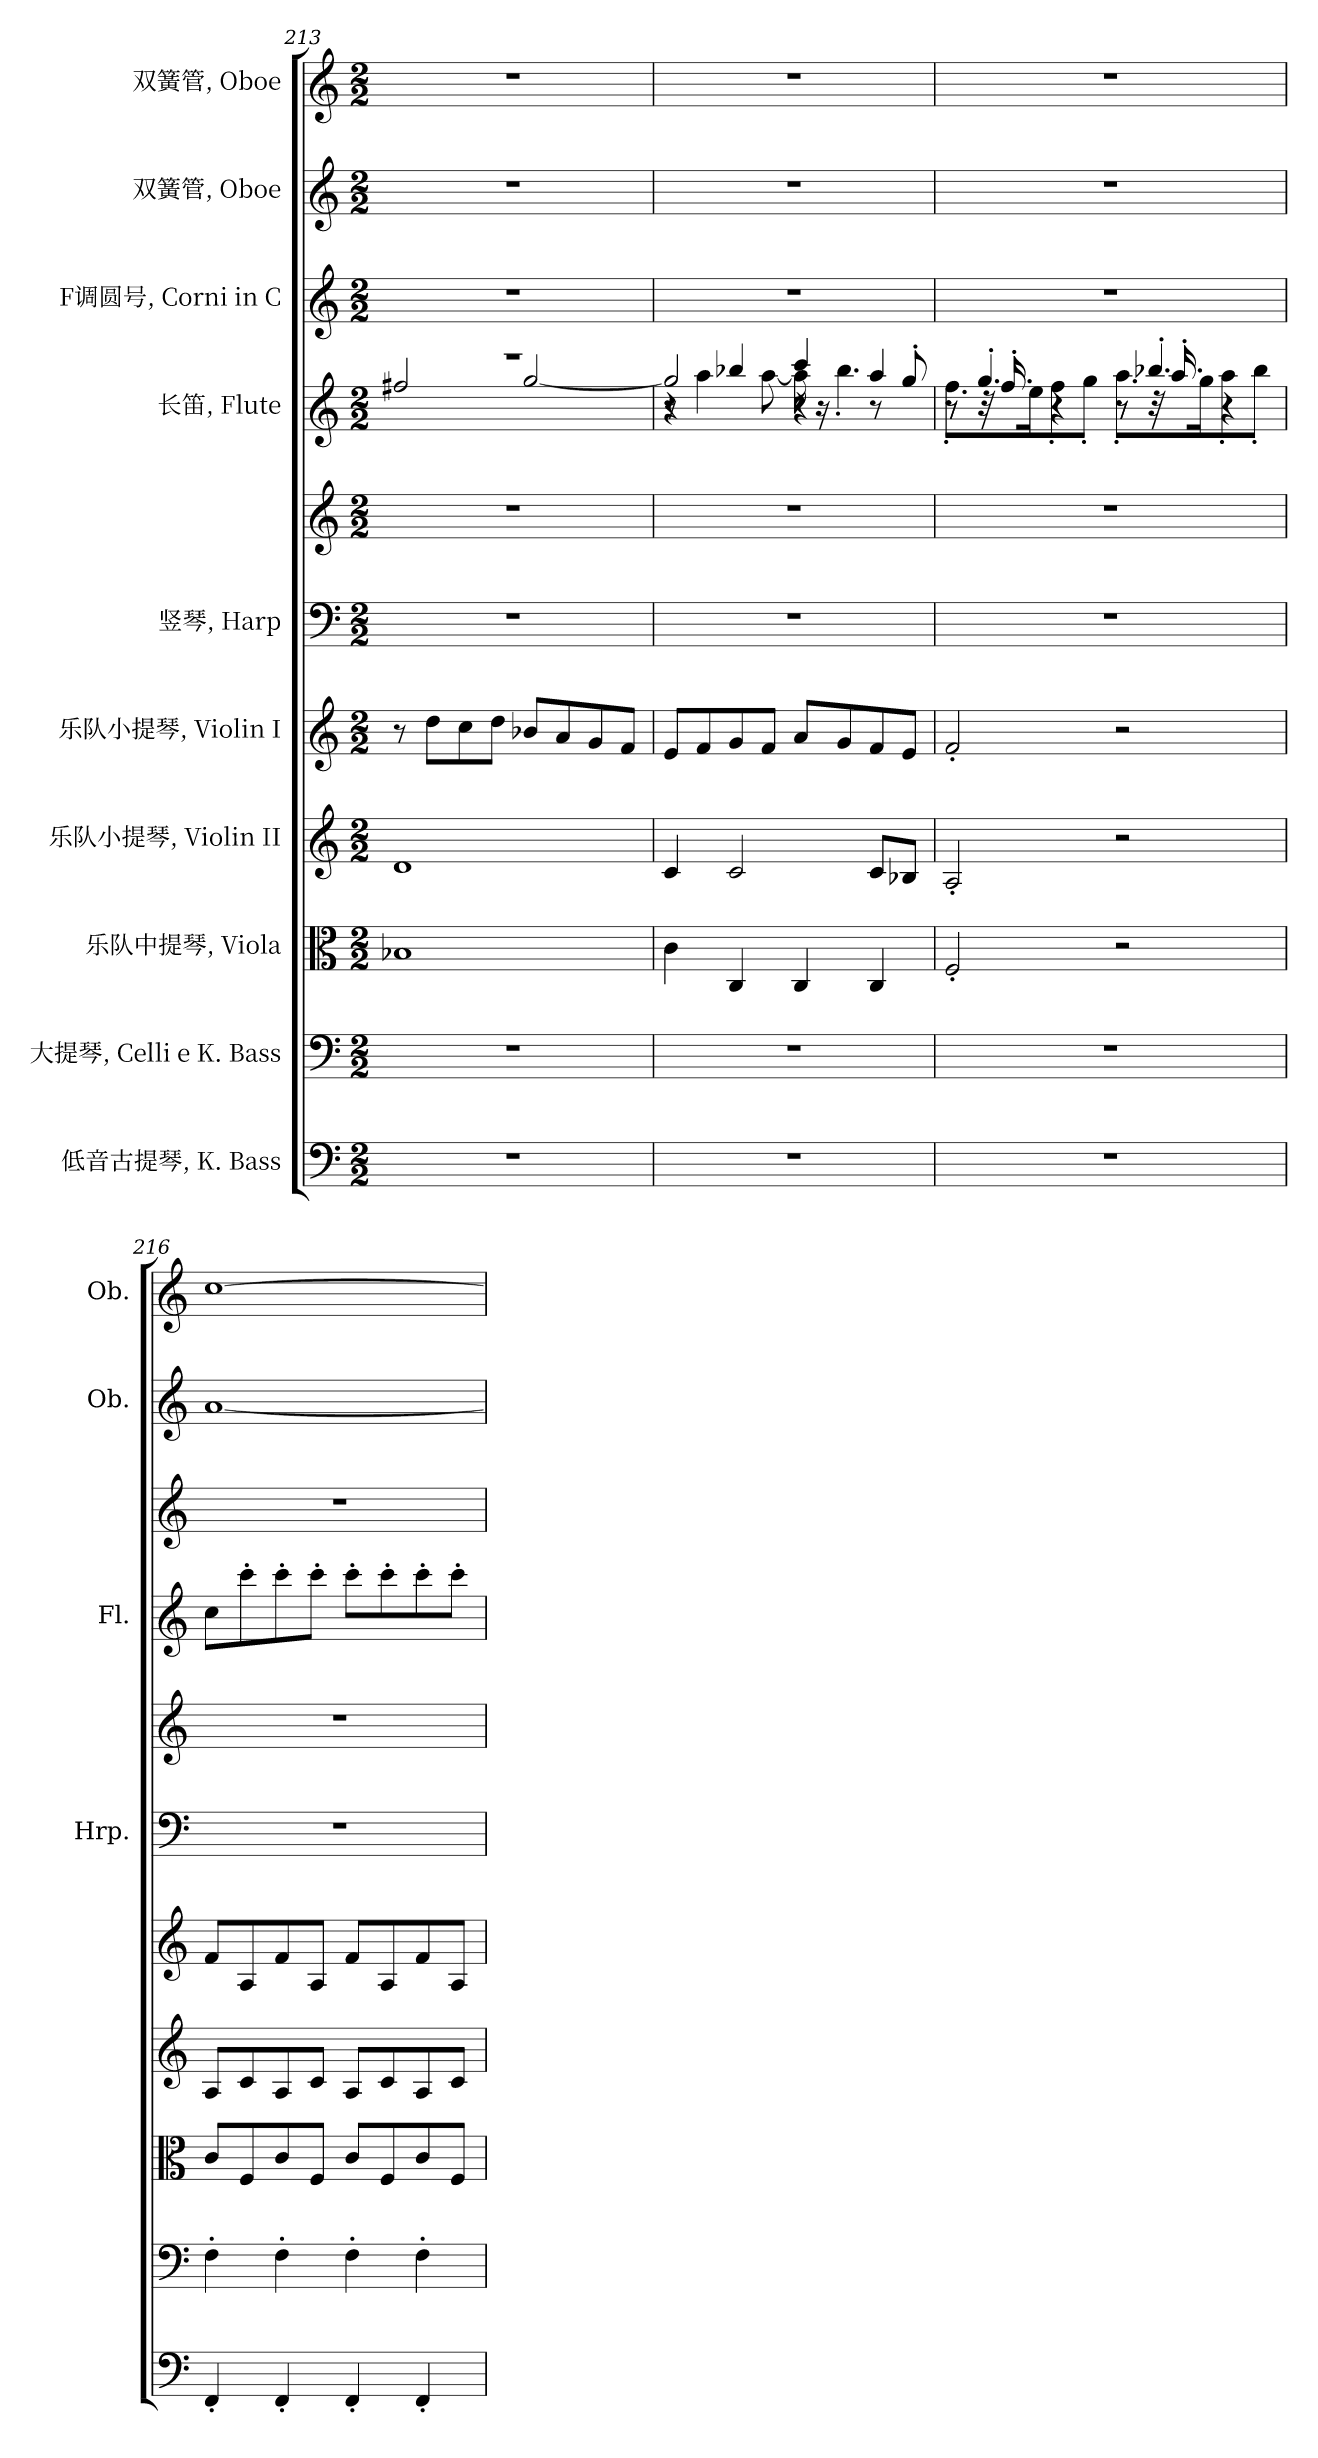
**kern	**kern	**kern	**kern	**kern	**kern	**kern	**kern	**kern	**kern	**kern
*part10	*part9	*part8	*part7	*part6	*part5	*part5	*part4	*part3	*part2	*part1
*staff11	*staff10	*staff9	*staff8	*staff7	*staff6	*staff5	*staff4	*staff3	*staff2	*staff1
*I"低音古提琴, K. Bass	*I"大提琴, Celli e K. Bass	*I"乐队中提琴, Viola	*I"乐队小提琴, Violin II	*I"乐队小提琴, Violin I	*I"竖琴, Harp	*	*I"长笛, Flute	*I"F调圆号, Corni in C	*I"双簧管, Oboe	*I"双簧管, Oboe
*	*	*	*	*	*I'Hrp.	*	*I'Fl.	*	*I'Ob.	*I'Ob.
!!LO:PB:g=z
*clefF4	*clefF4	*clefC3	*clefG2	*clefG2	*clefF4	*clefG2	*clefG2	*clefG2	*clefG2	*clefG2
*	*	*	*	*	*	*	*	*ITrd4c7	*	*
*k[]	*k[]	*k[]	*k[]	*k[]	*k[]	*k[]	*k[]	*k[b-]	*k[]	*k[]
*M2/2	*M2/2	*M2/2	*M2/2	*M2/2	*M2/2	*M2/2	*M2/2	*M2/2	*M2/2	*M2/2
=213	=213	=213	=213	=213	=213	=213	=213	=213	=213	=213
*	*	*	*	*	*	*	*^	*	*	*
1r	1r	1B-X	1d	8r	1r	1r	1r	2ff#X/	1r	1r	1r
.	.	.	.	8dd\L	.	.	.	.	.	.	.
.	.	.	.	8cc\	.	.	.	.	.	.	.
.	.	.	.	8dd\J	.	.	.	.	.	.	.
.	.	.	.	8b-X/L	.	.	.	[2gg/	.	.	.
.	.	.	.	8a/	.	.	.	.	.	.	.
.	.	.	.	8g/	.	.	.	.	.	.	.
.	.	.	.	8f/J	.	.	.	.	.	.	.
=214	=214	=214	=214	=214	=214	=214	=214	=214	=214	=214	=214
*	*	*	*	*	*	*	*	*^	*	*	*
1r	1r	4c\	4c/	8e/L	1r	1r	4r	8r	2gg/]	1r	1r	1r
.	.	.	.	8f/	.	.	.	4aa\	.	.	.	.
.	.	4C/	2c/	8g/	.	.	4bb-X/	.	.	.	.	.
.	.	.	.	8f/J	.	.	.	[8aa\	.	.	.	.
.	.	4C/	.	8a/L	.	.	4ccc/	16aa\]	4r	.	.	.
.	.	.	.	.	.	.	.	16r	.	.	.	.
.	.	.	.	8g/	.	.	.	4.bb-'\	.	.	.	.
.	.	4C/	8c/L	8f/	.	.	4aa/	.	8r	.	.	.
.	.	.	8B-X/J	8e/J	.	.	.	.	8gg'/	.	.	.
=215	=215	=215	=215	=215	=215	=215	=215	=215	=215	=215	=215	=215
1r	1r	2F'/	2A'/	2f'/	1r	1r	8r	8.ff'\L	8r	1r	1r	1r
.	.	.	.	.	.	.	4.gg'/	.	32r	.	.	.
.	.	.	.	.	.	.	.	.	16.ff'/	.	.	.
.	.	.	.	.	.	.	.	16ee\K	.	.	.	.
.	.	.	.	.	.	.	.	8ff'\	4r	.	.	.
.	.	.	.	.	.	.	.	8gg'\J	.	.	.	.
.	.	2r	2r	2r	.	.	8r	8.aa'\L	8r	.	.	.
.	.	.	.	.	.	.	4.bb-X'/	.	32r	.	.	.
.	.	.	.	.	.	.	.	.	16.aa'/	.	.	.
.	.	.	.	.	.	.	.	16gg\K	.	.	.	.
.	.	.	.	.	.	.	.	8aa'\	4r	.	.	.
.	.	.	.	.	.	.	.	8bb-'\J	.	.	.	.
*	*	*	*	*	*	*	*v	*v	*v	*	*	*
!!LO:PB:g=z
=216	=216	=216	=216	=216	=216	=216	=216	=216	=216	=216
4FF'/	4F'\	8c/L	8A/L	8f/L	1r	1r	8cc\L	1r	[1a	[1cc
.	.	8F/	8c/	8A/	.	.	8ccc'\	.	.	.
4FF'/	4F'\	8c/	8A/	8f/	.	.	8ccc'\	.	.	.
.	.	8F/J	8c/J	8A/J	.	.	8ccc'\J	.	.	.
4FF'/	4F'\	8c/L	8A/L	8f/L	.	.	8ccc'\L	.	.	.
.	.	8F/	8c/	8A/	.	.	8ccc'\	.	.	.
4FF'/	4F'\	8c/	8A/	8f/	.	.	8ccc'\	.	.	.
.	.	8F/J	8c/J	8A/J	.	.	8ccc'\J	.	.	.
=	=	=	=	=	=	=	=	=	=	=
*-	*-	*-	*-	*-	*-	*-	*-	*-	*-	*-
